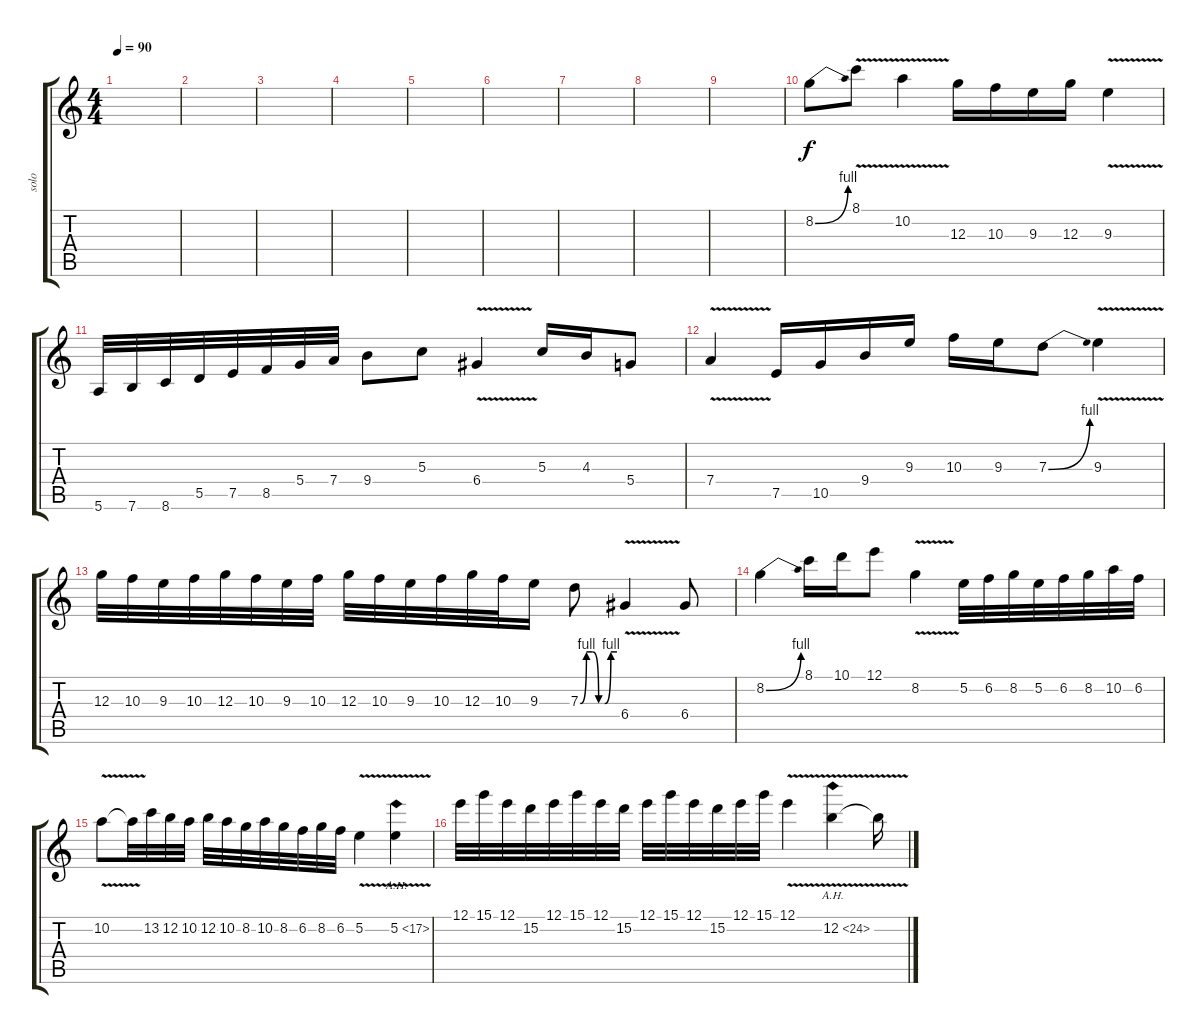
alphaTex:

\track ("solo" "solo") {instrument overdrivenguitar}
\staff {score tabs}
\tuning (E4 B3 G3 D3 A2 E2) {hide}
\ts (4 4)
\tempo 90
\clef g2
\ks c
|
|
|
|
|
|
|
|
|
8.2{be (bend 0 0 60 4)}.8 8.1{v}.8 10.2{v}.4 12.3.16 10.3.16 9.3.16 12.3.16 9.3{v}.4 |
5.6.32 7.6.32 8.6.32 5.5.32 7.5.32 8.5.32 5.4.32 7.4.32 9.4.8 5.3.8 6.4{v}.4 5.3.16 4.3.16 5.4.8 |
7.4{v}.4 7.5.16 10.5.16 9.4.16 9.3.16 10.3.16 9.3.16 7.3{be (bend 0 0 60 4)}.8 9.3{v}.4 |
12.3.32 10.3.32 9.3.32 10.3.32 12.3.32 10.3.32 9.3.32 10.3.32 12.3.32 10.3.32 9.3.32 10.3.32 12.3.32 10.3.32 9.3.16 7.3{be (custom 0 0 10 4 20 4 30 0 40 0 50 4 60 4)}.8 6.4{v}.4 6.4.8 |
8.2{be (bend 0 0 60 4)}.4 8.1.16 10.1.16 12.1.8 8.2{v}.4 5.2.32 6.2.32 8.2.32 5.2.32 6.2.32 8.2.32 10.2.32 6.2.32 |
10.2{v}.8 10.2{t}.32 13.2.32 12.2.32 10.2.32 12.2.32 10.2.32 8.2.32 10.2.32 8.2.32 6.2.32 8.2.32 6.2.32 5.2{v}.4 5.2{ah 12 v}.4 |
12.1.32 15.1.32 12.1.32 15.2.32 12.1.32 15.1.32 12.1.32 15.2.32 12.1.32 15.1.32 12.1.32 15.2.32 12.1.32 15.1.32 12.1{v}.4 12.2{ah 12 v}.4 12.2{t}.16
